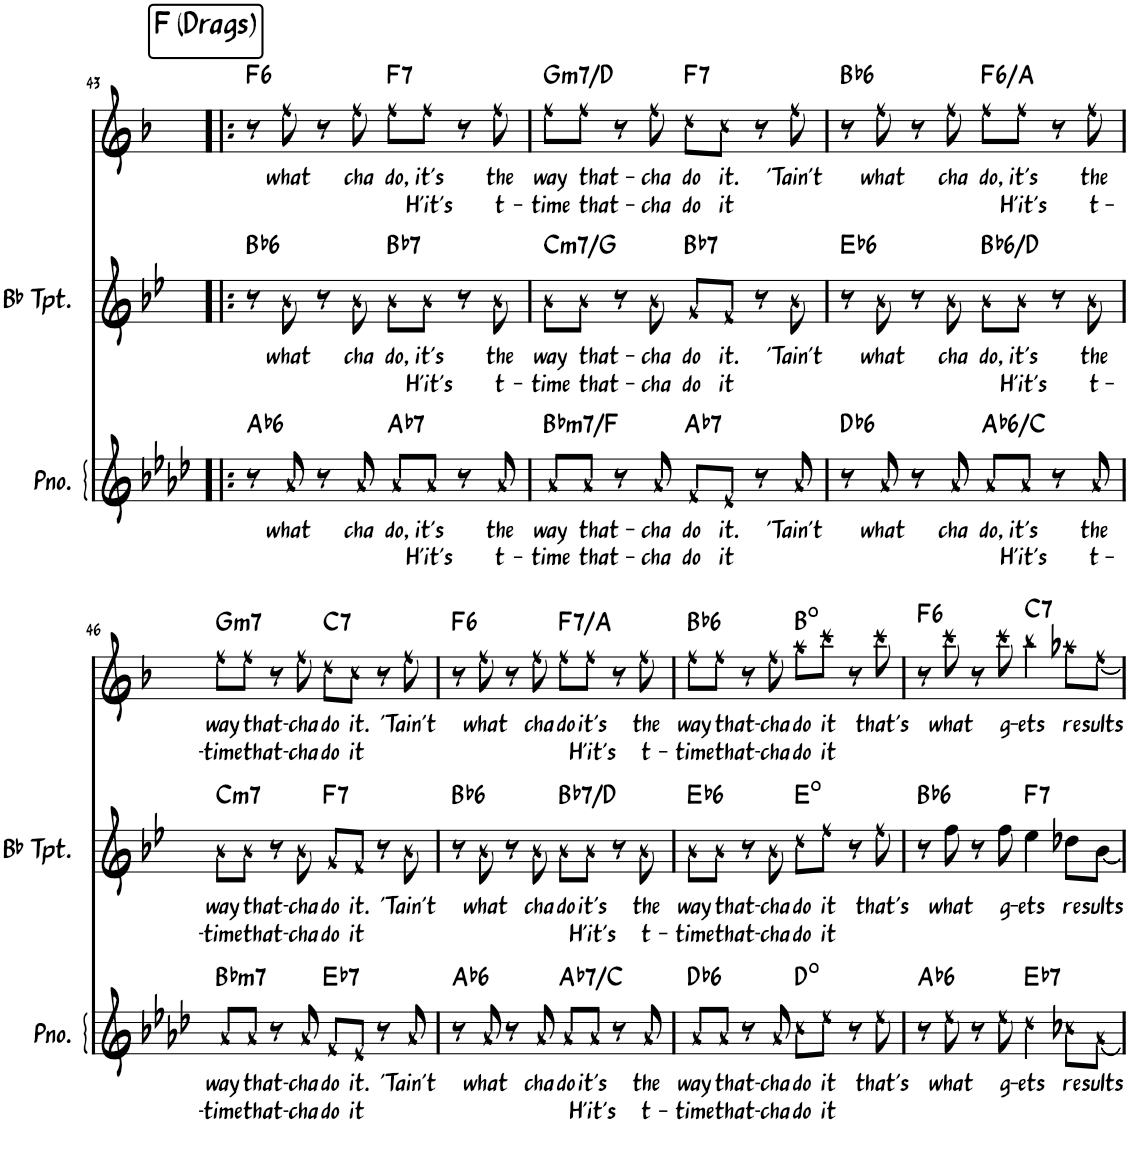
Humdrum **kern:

**kern	**text	**text	**harte	**kern	**text	**text	**harte	**kern	**text	**text	**harte
*part3	*part3	*part3	*part3	*part2	*part2	*part2	*part2	*part1	*part1	*part1	*part1
*staff3	*staff3	*staff3	*	*staff2	*staff2	*staff2	*	*staff1	*staff1	*staff1	*
*I"Piano	*	*	*	*I"Bb Trumpet	*	*	*	*I"Alto Sax	*	*	*
*I'Pno.	*	*	*	*I'Bb Tpt.	*	*	*	*I'Sax	*	*	*
!!LO:PB:g=z
*clefG2	*	*	*	*clefG2	*	*	*	*clefG2	*	*	*
*	*	*	*	*Trd1c2	*	*	*	*Trd5c9	*	*	*
*k[b-e-a-d-]	*	*	*	*k[b-e-]	*	*	*	*k[b-]	*	*	*
*M4/4	*	*	*	*M4/4	*	*	*	*M4/4	*	*	*
!!LO:REH:place=s1:a:t=
!!LO:REH:place=s1:a:cj:fs=14:t=F (Drags)
=43!|:	=43!|:	=43!|:	=43!|:	=43!|:	=43!|:	=43!|:	=43!|:	=43!|:	=43!|:	=43!|:	=43!|:
!	!	!	!LO:H:kt=6	!	!	!	!LO:H:kt=6	!	!	!	!LO:H:kt=6
8r	.	.	Ab:maj6	8r	.	.	Bb:maj6	8r	.	.	F:maj6
!	!LO:LY:b	!	!	!	!LO:LY:b	!	!	!	!LO:LY:b	!	!
8a-/	what	.	.	8b-\	what	.	.	8ff\	what	.	.
8r	.	.	.	8r	.	.	.	8r	.	.	.
!	!LO:LY:b	!	!	!	!LO:LY:b	!	!	!	!LO:LY:b	!	!
8a-/	cha	.	.	8b-\	cha	.	.	8ff\	cha	.	.
!	!LO:LY:b	!	!LO:H:kt=7	!	!LO:LY:b	!	!LO:H:kt=7	!	!LO:LY:b	!	!LO:H:kt=7
8a-/L	do,	.	Ab:7	8b-\L	do,	.	Bb:7	8ff\L	do,	.	F:7
!	!LO:LY:b	!LO:LY:b	!	!	!LO:LY:b	!LO:LY:b	!	!	!LO:LY:b	!LO:LY:b	!
8a-/J	it's	H'it's	.	8b-\J	it's	H'it's	.	8ff\J	it's	H'it's	.
8r	.	.	.	8r	.	.	.	8r	.	.	.
!	!LO:LY:b	!LO:LY:b	!	!	!LO:LY:b	!LO:LY:b	!	!	!LO:LY:b	!LO:LY:b	!
8a-/	the	t-	.	8b-\	the	t-	.	8ff\	the	t-	.
=44	=44	=44	=44	=44	=44	=44	=44	=44	=44	=44	=44
!	!LO:LY:b	!LO:LY:b	!LO:H:kt=m7	!	!LO:LY:b	!LO:LY:b	!LO:H:kt=m7	!	!LO:LY:b	!LO:LY:b	!LO:H:kt=m7
8a-/L	way	-time	Bb:min7/5	8b-\L	way	-time	C:min7/5	8ff\L	way	-time	G:min7/5
!	!LO:LY:b	!LO:LY:b	!	!	!LO:LY:b	!LO:LY:b	!	!	!LO:LY:b	!LO:LY:b	!
8a-/J	that-	that-	.	8b-\J	that-	that-	.	8ff\J	that-	that-	.
8r	.	.	.	8r	.	.	.	8r	.	.	.
!	!LO:LY:b	!LO:LY:b	!	!	!LO:LY:b	!LO:LY:b	!	!	!LO:LY:b	!LO:LY:b	!
8a-/	-cha	-cha	.	8b-\	-cha	-cha	.	8ff\	-cha	-cha	.
!	!LO:LY:b	!LO:LY:b	!LO:H:kt=7	!	!LO:LY:b	!LO:LY:b	!LO:H:kt=7	!	!LO:LY:b	!LO:LY:b	!LO:H:kt=7
8f/L	do	do	Ab:7	8g/L	do	do	Bb:7	8dd\L	do	do	F:7
!	!LO:LY:b	!LO:LY:b	!	!	!LO:LY:b	!LO:LY:b	!	!	!LO:LY:b	!LO:LY:b	!
8e-/J	it.	it	.	8f/J	it.	it	.	8cc\J	it.	it	.
8r	.	.	.	8r	.	.	.	8r	.	.	.
!	!LO:LY:b	!	!	!	!LO:LY:b	!	!	!	!LO:LY:b	!	!
8a-/	'Tain't	.	.	8b-\	'Tain't	.	.	8ff\	'Tain't	.	.
=45	=45	=45	=45	=45	=45	=45	=45	=45	=45	=45	=45
!	!	!	!LO:H:kt=6	!	!	!	!LO:H:kt=6	!	!	!	!LO:H:kt=6
8r	.	.	Db:maj6	8r	.	.	Eb:maj6	8r	.	.	Bb:maj6
!	!LO:LY:b	!	!	!	!LO:LY:b	!	!	!	!LO:LY:b	!	!
8a-/	what	.	.	8b-\	what	.	.	8ff\	what	.	.
8r	.	.	.	8r	.	.	.	8r	.	.	.
!	!LO:LY:b	!	!	!	!LO:LY:b	!	!	!	!LO:LY:b	!	!
8a-/	cha	.	.	8b-\	cha	.	.	8ff\	cha	.	.
!	!LO:LY:b	!	!LO:H:kt=6	!	!LO:LY:b	!	!LO:H:kt=6	!	!LO:LY:b	!	!LO:H:kt=6
8a-/L	do,	.	Ab:maj6/3	8b-\L	do,	.	Bb:maj6/3	8ff\L	do,	.	F:maj6/3
!	!LO:LY:b	!LO:LY:b	!	!	!LO:LY:b	!LO:LY:b	!	!	!LO:LY:b	!LO:LY:b	!
8a-/J	it's	H'it's	.	8b-\J	it's	H'it's	.	8ff\J	it's	H'it's	.
8r	.	.	.	8r	.	.	.	8r	.	.	.
!	!LO:LY:b	!LO:LY:b	!	!	!LO:LY:b	!LO:LY:b	!	!	!LO:LY:b	!LO:LY:b	!
8a-/	the	t-	.	8b-\	the	t-	.	8ff\	the	t-	.
!!LO:LB:g=z
=46	=46	=46	=46	=46	=46	=46	=46	=46	=46	=46	=46
!	!LO:LY:b	!LO:LY:b	!LO:H:kt=m7	!	!LO:LY:b	!LO:LY:b	!LO:H:kt=m7	!	!LO:LY:b	!LO:LY:b	!LO:H:kt=m7
8a-/L	way	-time	Bb:min7	8b-\L	way	-time	C:min7	8ff\L	way	-time	G:min7
!	!LO:LY:b	!LO:LY:b	!	!	!LO:LY:b	!LO:LY:b	!	!	!LO:LY:b	!LO:LY:b	!
8a-/J	that-	that-	.	8b-\J	that-	that-	.	8ff\J	that-	that-	.
8r	.	.	.	8r	.	.	.	8r	.	.	.
!	!LO:LY:b	!LO:LY:b	!	!	!LO:LY:b	!LO:LY:b	!	!	!LO:LY:b	!LO:LY:b	!
8a-/	-cha	-cha	.	8b-\	-cha	-cha	.	8ff\	-cha	-cha	.
!	!LO:LY:b	!LO:LY:b	!LO:H:kt=7	!	!LO:LY:b	!LO:LY:b	!LO:H:kt=7	!	!LO:LY:b	!LO:LY:b	!LO:H:kt=7
8f/L	do	do	Eb:7	8g/L	do	do	F:7	8dd\L	do	do	C:7
!	!LO:LY:b	!LO:LY:b	!	!	!LO:LY:b	!LO:LY:b	!	!	!LO:LY:b	!LO:LY:b	!
8e-/J	it.	it	.	8f/J	it.	it	.	8cc\J	it.	it	.
8r	.	.	.	8r	.	.	.	8r	.	.	.
!	!LO:LY:b	!	!	!	!LO:LY:b	!	!	!	!LO:LY:b	!	!
8a-/	'Tain't	.	.	8b-\	'Tain't	.	.	8ff\	'Tain't	.	.
=47	=47	=47	=47	=47	=47	=47	=47	=47	=47	=47	=47
!	!	!	!LO:H:kt=6	!	!	!	!LO:H:kt=6	!	!	!	!LO:H:kt=6
8r	.	.	Ab:maj6	8r	.	.	Bb:maj6	8r	.	.	F:maj6
!	!LO:LY:b	!	!	!	!LO:LY:b	!	!	!	!LO:LY:b	!	!
8a-/	what	.	.	8b-\	what	.	.	8ff\	what	.	.
8r	.	.	.	8r	.	.	.	8r	.	.	.
!	!LO:LY:b	!	!	!	!LO:LY:b	!	!	!	!LO:LY:b	!	!
8a-/	cha	.	.	8b-\	cha	.	.	8ff\	cha	.	.
!	!LO:LY:b	!	!LO:H:kt=7	!	!LO:LY:b	!	!LO:H:kt=7	!	!LO:LY:b	!	!LO:H:kt=7
8a-/L	do	.	Ab:7/3	8b-\L	do	.	Bb:7/3	8ff\L	do	.	F:7/3
!	!LO:LY:b	!LO:LY:b	!	!	!LO:LY:b	!LO:LY:b	!	!	!LO:LY:b	!LO:LY:b	!
8a-/J	it's	H'it's	.	8b-\J	it's	H'it's	.	8ff\J	it's	H'it's	.
8r	.	.	.	8r	.	.	.	8r	.	.	.
!	!LO:LY:b	!LO:LY:b	!	!	!LO:LY:b	!LO:LY:b	!	!	!LO:LY:b	!LO:LY:b	!
8a-/	the	t-	.	8b-\	the	t-	.	8ff\	the	t-	.
=48	=48	=48	=48	=48	=48	=48	=48	=48	=48	=48	=48
!	!LO:LY:b	!LO:LY:b	!LO:H:kt=6	!	!LO:LY:b	!LO:LY:b	!LO:H:kt=6	!	!LO:LY:b	!LO:LY:b	!LO:H:kt=6
8a-/L	way	-time	Db:maj6	8b-\L	way	-time	Eb:maj6	8ff\L	way	-time	Bb:maj6
!	!LO:LY:b	!LO:LY:b	!	!	!LO:LY:b	!LO:LY:b	!	!	!LO:LY:b	!LO:LY:b	!
8a-/J	that-	that-	.	8b-\J	that-	that-	.	8ff\J	that-	that-	.
8r	.	.	.	8r	.	.	.	8r	.	.	.
!	!LO:LY:b	!LO:LY:b	!	!	!LO:LY:b	!LO:LY:b	!	!	!LO:LY:b	!LO:LY:b	!
8a-/	-cha	-cha	.	8b-\	-cha	-cha	.	8ff\	-cha	-cha	.
!	!LO:LY:b	!LO:LY:b	!	!	!LO:LY:b	!LO:LY:b	!	!	!LO:LY:b	!LO:LY:b	!
8cc\L	do	do	D:dim	8dd\L	do	do	E:dim	8aa\L	do	do	B:dim
!	!LO:LY:b	!LO:LY:b	!	!	!LO:LY:b	!LO:LY:b	!	!	!LO:LY:b	!LO:LY:b	!
8ee-\J	it	it	.	8ff\J	it	it	.	8ccc\J	it	it	.
8r	.	.	.	8r	.	.	.	8r	.	.	.
!	!LO:LY:b	!	!	!	!LO:LY:b	!	!	!	!LO:LY:b	!	!
8ee-\	that's	.	.	8ff\	that's	.	.	8ccc\	that's	.	.
=49	=49	=49	=49	=49	=49	=49	=49	=49	=49	=49	=49
!	!	!	!LO:H:kt=6	!	!	!	!LO:H:kt=6	!	!	!	!LO:H:kt=6
8r	.	.	Ab:maj6	8r	.	.	Bb:maj6	8r	.	.	F:maj6
!	!LO:LY:b	!	!	!	!LO:LY:b	!	!	!	!LO:LY:b	!	!
8ee-\	what	.	.	8ff\	what	.	.	8ccc\	what	.	.
8r	.	.	.	8r	.	.	.	8r	.	.	.
!	!LO:LY:b	!	!	!	!LO:LY:b	!	!	!	!LO:LY:b	!	!
8ee-\	g-	.	.	8ff\	g-	.	.	8ccc\	g-	.	.
!	!LO:LY:b	!	!LO:H:kt=7	!	!LO:LY:b	!	!LO:H:kt=7	!	!LO:LY:b	!	!LO:H:kt=7
4dd-\	-ets	.	Eb:7	4ee-\	-ets	.	F:7	4bb-\	-ets	.	C:7
!	!LO:LY:b	!	!	!	!LO:LY:b	!	!	!	!LO:LY:b	!	!
8cc-X\L	re-	.	.	8dd-X\L	re-	.	.	8aa-X\L	re-	.	.
!	!LO:LY:b	!	!	!	!LO:LY:b	!	!	!	!LO:LY:b	!	!
[8a-\J	-sults	.	.	[8b-\J	-sults	.	.	[8ff\J	-sults	.	.
=	=	=	=	=	=	=	=	=	=	=	=
*-	*-	*-	*-	*-	*-	*-	*-	*-	*-	*-	*-
